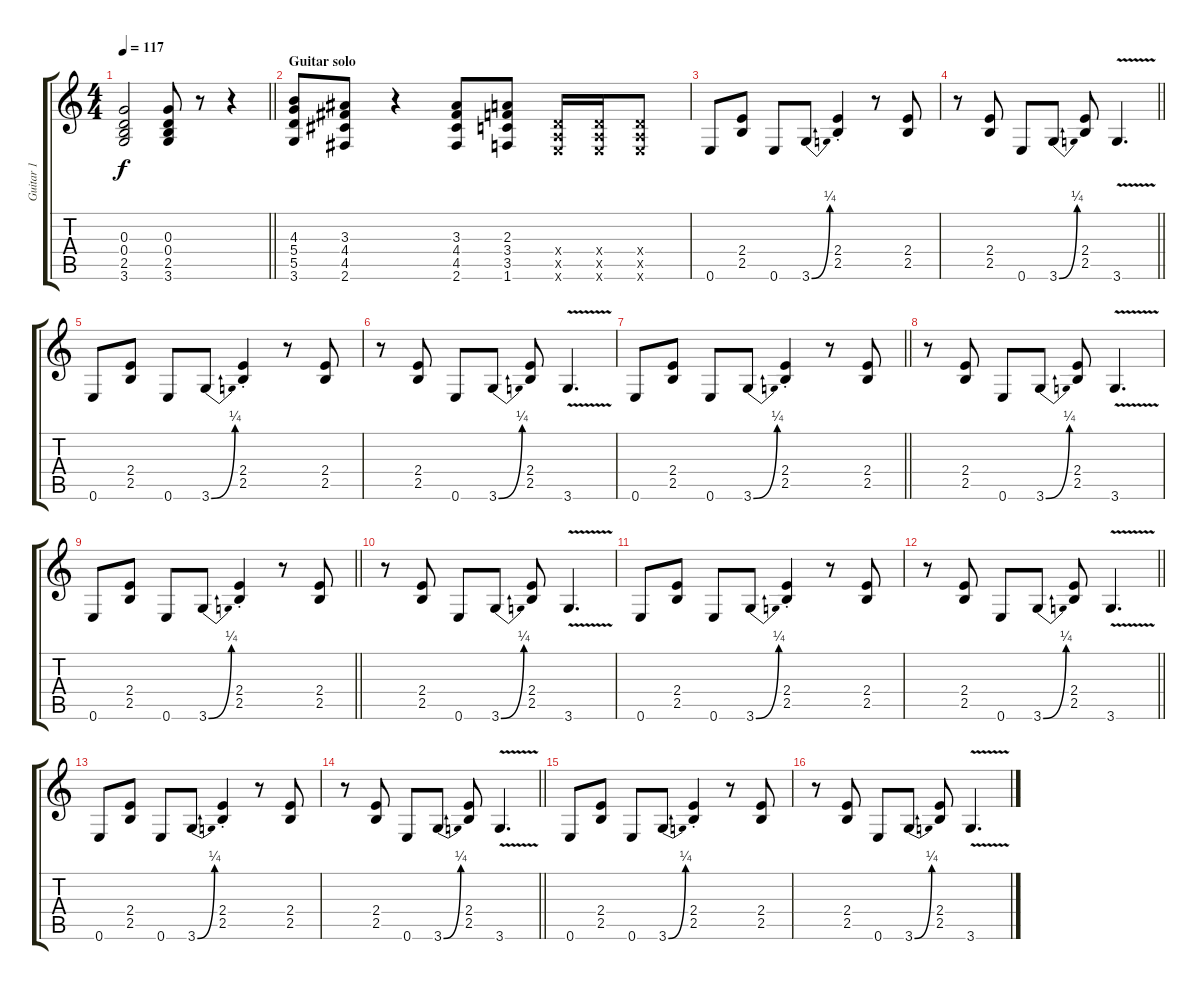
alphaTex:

\track ("Guitar 1" "Guitar 1") {instrument electricguitarjazz}
\staff {score tabs}
\tuning (E4 B3 G3 D3 A2 E2) {hide}
\ts (4 4)
\tempo 117
\clef g2
\barLineRight lightlight
\ks c
(0.3 0.4 2.5 3.6).2{dy f} (0.3 0.4 2.5 3.6).8 r.8 r.4 |
\section ("" "Guitar solo")
(4.3 5.4 5.5 3.6).8{volume 12} (3.3 4.4 4.5 2.6).8 r.4 (3.3 4.4 4.5 2.6).8 (2.3 3.4 3.5 1.6).8 (0.4{x} 0.5{x} 0.6{x}).16 (0.4{x} 0.5{x} 0.6{x}).16 (0.4{x} 0.5{x} 0.6{x}).8 |
0.6.8 (2.4 2.5).8 0.6.8 3.6{be (bend 0 0 60 1)}.8 (2.4{st} 2.5{st}).4 r.8 (2.4 2.5).8 |
\barLineRight lightlight
r.8 (2.4 2.5).8 0.6.8 3.6{be (bend 0 0 60 1)}.8 (2.4 2.5).8 3.6{v}.4{d} |
0.6.8 (2.4 2.5).8 0.6.8 3.6{be (bend 0 0 60 1)}.8 (2.4{st} 2.5{st}).4 r.8 (2.4 2.5).8 |
r.8 (2.4 2.5).8 0.6.8 3.6{be (bend 0 0 60 1)}.8 (2.4 2.5).8 3.6{v}.4{d} |
\barLineRight lightlight
0.6.8 (2.4 2.5).8 0.6.8 3.6{be (bend 0 0 60 1)}.8 (2.4{st} 2.5{st}).4 r.8 (2.4 2.5).8 |
r.8 (2.4 2.5).8 0.6.8 3.6{be (bend 0 0 60 1)}.8 (2.4 2.5).8 3.6{v}.4{d} |
\barLineRight lightlight
0.6.8 (2.4 2.5).8 0.6.8 3.6{be (bend 0 0 60 1)}.8 (2.4{st} 2.5{st}).4 r.8 (2.4 2.5).8 |
r.8 (2.4 2.5).8 0.6.8 3.6{be (bend 0 0 60 1)}.8 (2.4 2.5).8 3.6{v}.4{d} |
0.6.8 (2.4 2.5).8 0.6.8 3.6{be (bend 0 0 60 1)}.8 (2.4{st} 2.5{st}).4 r.8 (2.4 2.5).8 |
\barLineRight lightlight
r.8 (2.4 2.5).8 0.6.8 3.6{be (bend 0 0 60 1)}.8 (2.4 2.5).8 3.6{v}.4{d} |
0.6.8 (2.4 2.5).8 0.6.8 3.6{be (bend 0 0 60 1)}.8 (2.4{st} 2.5{st}).4 r.8 (2.4 2.5).8 |
\barLineRight lightlight
r.8 (2.4 2.5).8 0.6.8 3.6{be (bend 0 0 60 1)}.8 (2.4 2.5).8 3.6{v}.4{d} |
0.6.8 (2.4 2.5).8 0.6.8 3.6{be (bend 0 0 60 1)}.8 (2.4{st} 2.5{st}).4 r.8 (2.4 2.5).8 |
r.8 (2.4 2.5).8 0.6.8 3.6{be (bend 0 0 60 1)}.8 (2.4 2.5).8 3.6{v}.4{d}
